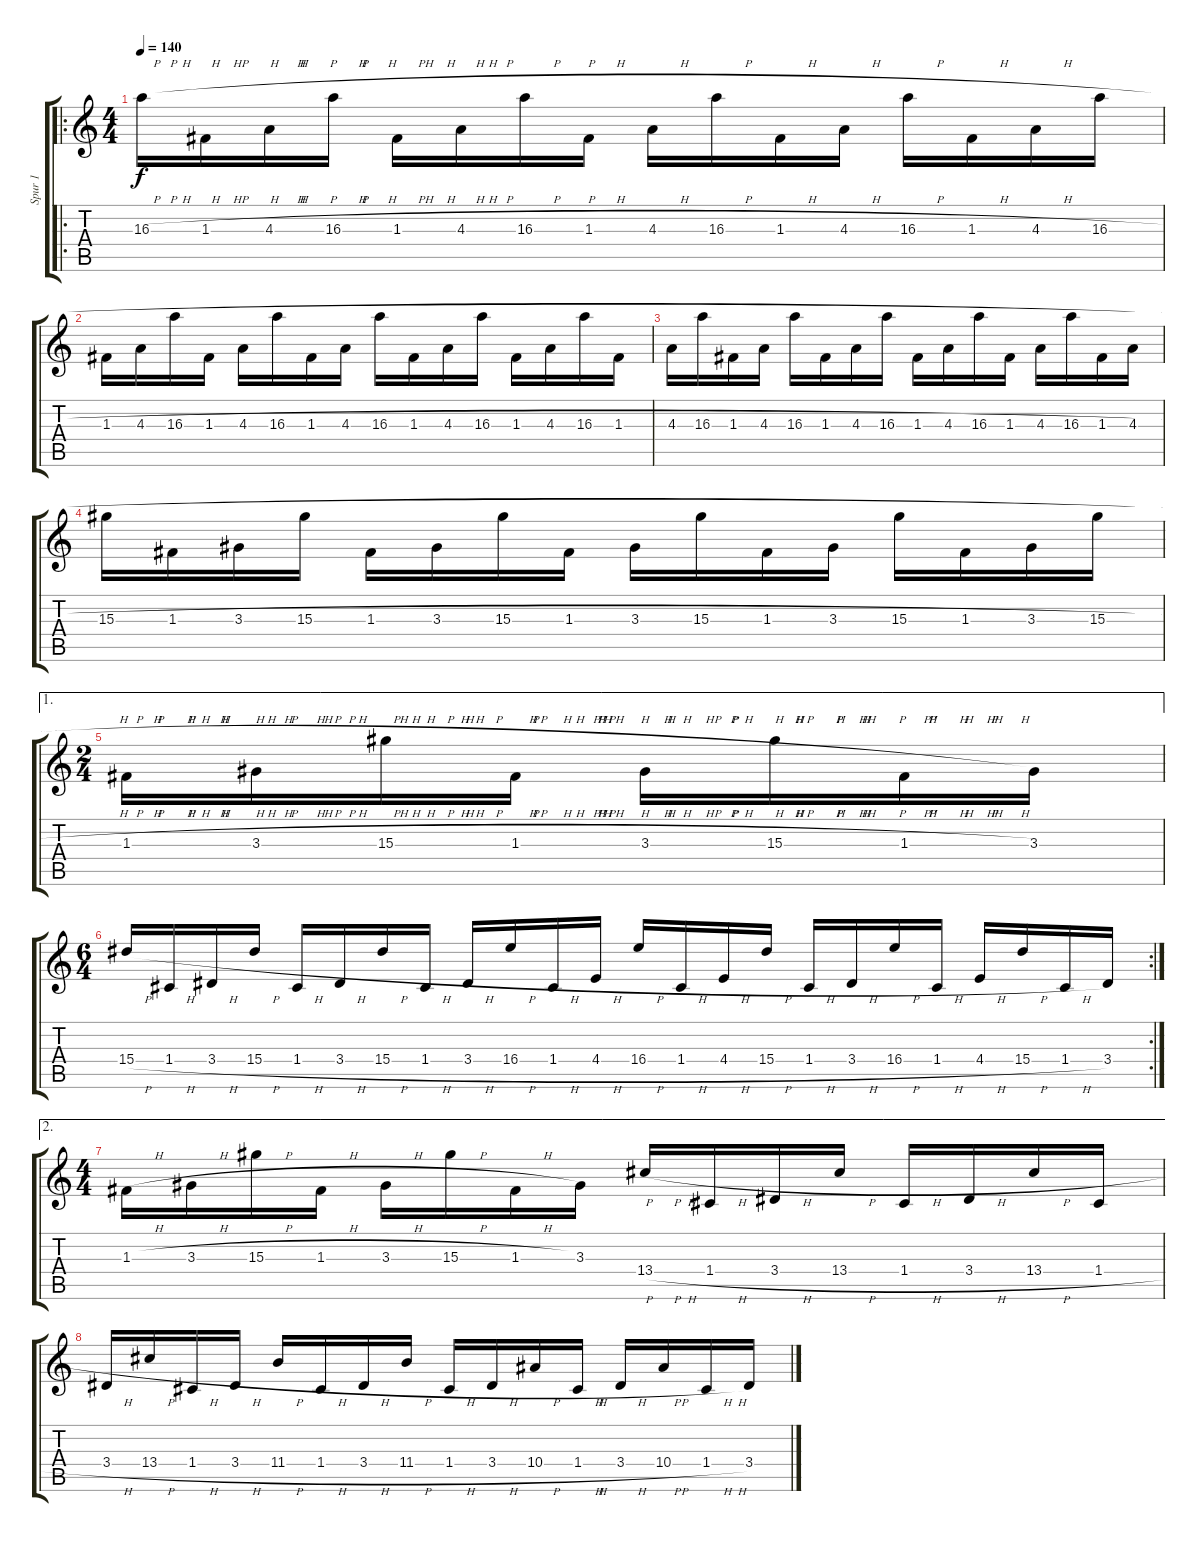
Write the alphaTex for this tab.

\track ("Spur 1" "Spur 1") {instrument electricguitarjazz}
\staff {score tabs}
\tuning (D4 A3 F3 C3 G2 D2) {hide}
\ro
\ts (4 4)
\tempo 140
\clef g2
\ks c
16.3{h}.16{dy f} 1.3{h}.16 4.3{h}.16 16.3{h}.16 1.3{h}.16 4.3{h}.16 16.3{h}.16 1.3{h}.16 4.3{h}.16 16.3{h}.16 1.3{h}.16 4.3{h}.16 16.3{h}.16 1.3{h}.16 4.3{h}.16 16.3{h}.16 |
1.3{h}.16 4.3{h}.16 16.3{h}.16 1.3{h}.16 4.3{h}.16 16.3{h}.16 1.3{h}.16 4.3{h}.16 16.3{h}.16 1.3{h}.16 4.3{h}.16 16.3{h}.16 1.3{h}.16 4.3{h}.16 16.3{h}.16 1.3{h}.16 |
4.3{h}.16 16.3{h}.16 1.3{h}.16 4.3{h}.16 16.3{h}.16 1.3{h}.16 4.3{h}.16 16.3{h}.16 1.3{h}.16 4.3{h}.16 16.3{h}.16 1.3{h}.16 4.3{h}.16 16.3{h}.16 1.3{h}.16 4.3{h}.16 |
15.3{h}.16 1.3{h}.16 3.3{h}.16 15.3{h}.16 1.3{h}.16 3.3{h}.16 15.3{h}.16 1.3{h}.16 3.3{h}.16 15.3{h}.16 1.3{h}.16 3.3{h}.16 15.3{h}.16 1.3{h}.16 3.3{h}.16 15.3{h}.16 |
\ae 1
\ts (2 4)
1.3{h}.16 3.3{h}.16 15.3{h}.16 1.3{h}.16 3.3{h}.16 15.3{h}.16 1.3{h}.16 3.3.16 |
\rc 2
\ts (6 4)
15.4{h}.16 1.4{h}.16 3.4{h}.16 15.4{h}.16 1.4{h}.16 3.4{h}.16 15.4{h}.16 1.4{h}.16 3.4{h}.16 16.4{h}.16 1.4{h}.16 4.4{h}.16 16.4{h}.16 1.4{h}.16 4.4{h}.16 15.4{h}.16 1.4{h}.16 3.4{h}.16 16.4{h}.16 1.4{h}.16 4.4{h}.16 15.4{h}.16 1.4{h}.16 3.4.16 |
\ae 2
\ts (4 4)
1.3{h}.16 3.3{h}.16 15.3{h}.16 1.3{h}.16 3.3{h}.16 15.3{h}.16 1.3{h}.16 3.3.16 13.4{h}.16 1.4{h}.16 3.4{h}.16 13.4{h}.16 1.4{h}.16 3.4{h}.16 13.4{h}.16 1.4{h}.16 |
3.4{h}.16 13.4{h}.16 1.4{h}.16 3.4{h}.16 11.4{h}.16 1.4{h}.16 3.4{h}.16 11.4{h}.16 1.4{h}.16 3.4{h}.16 10.4{h}.16 1.4{h}.16 3.4{h}.16 10.4{h}.16 1.4{h}.16 3.4.16
